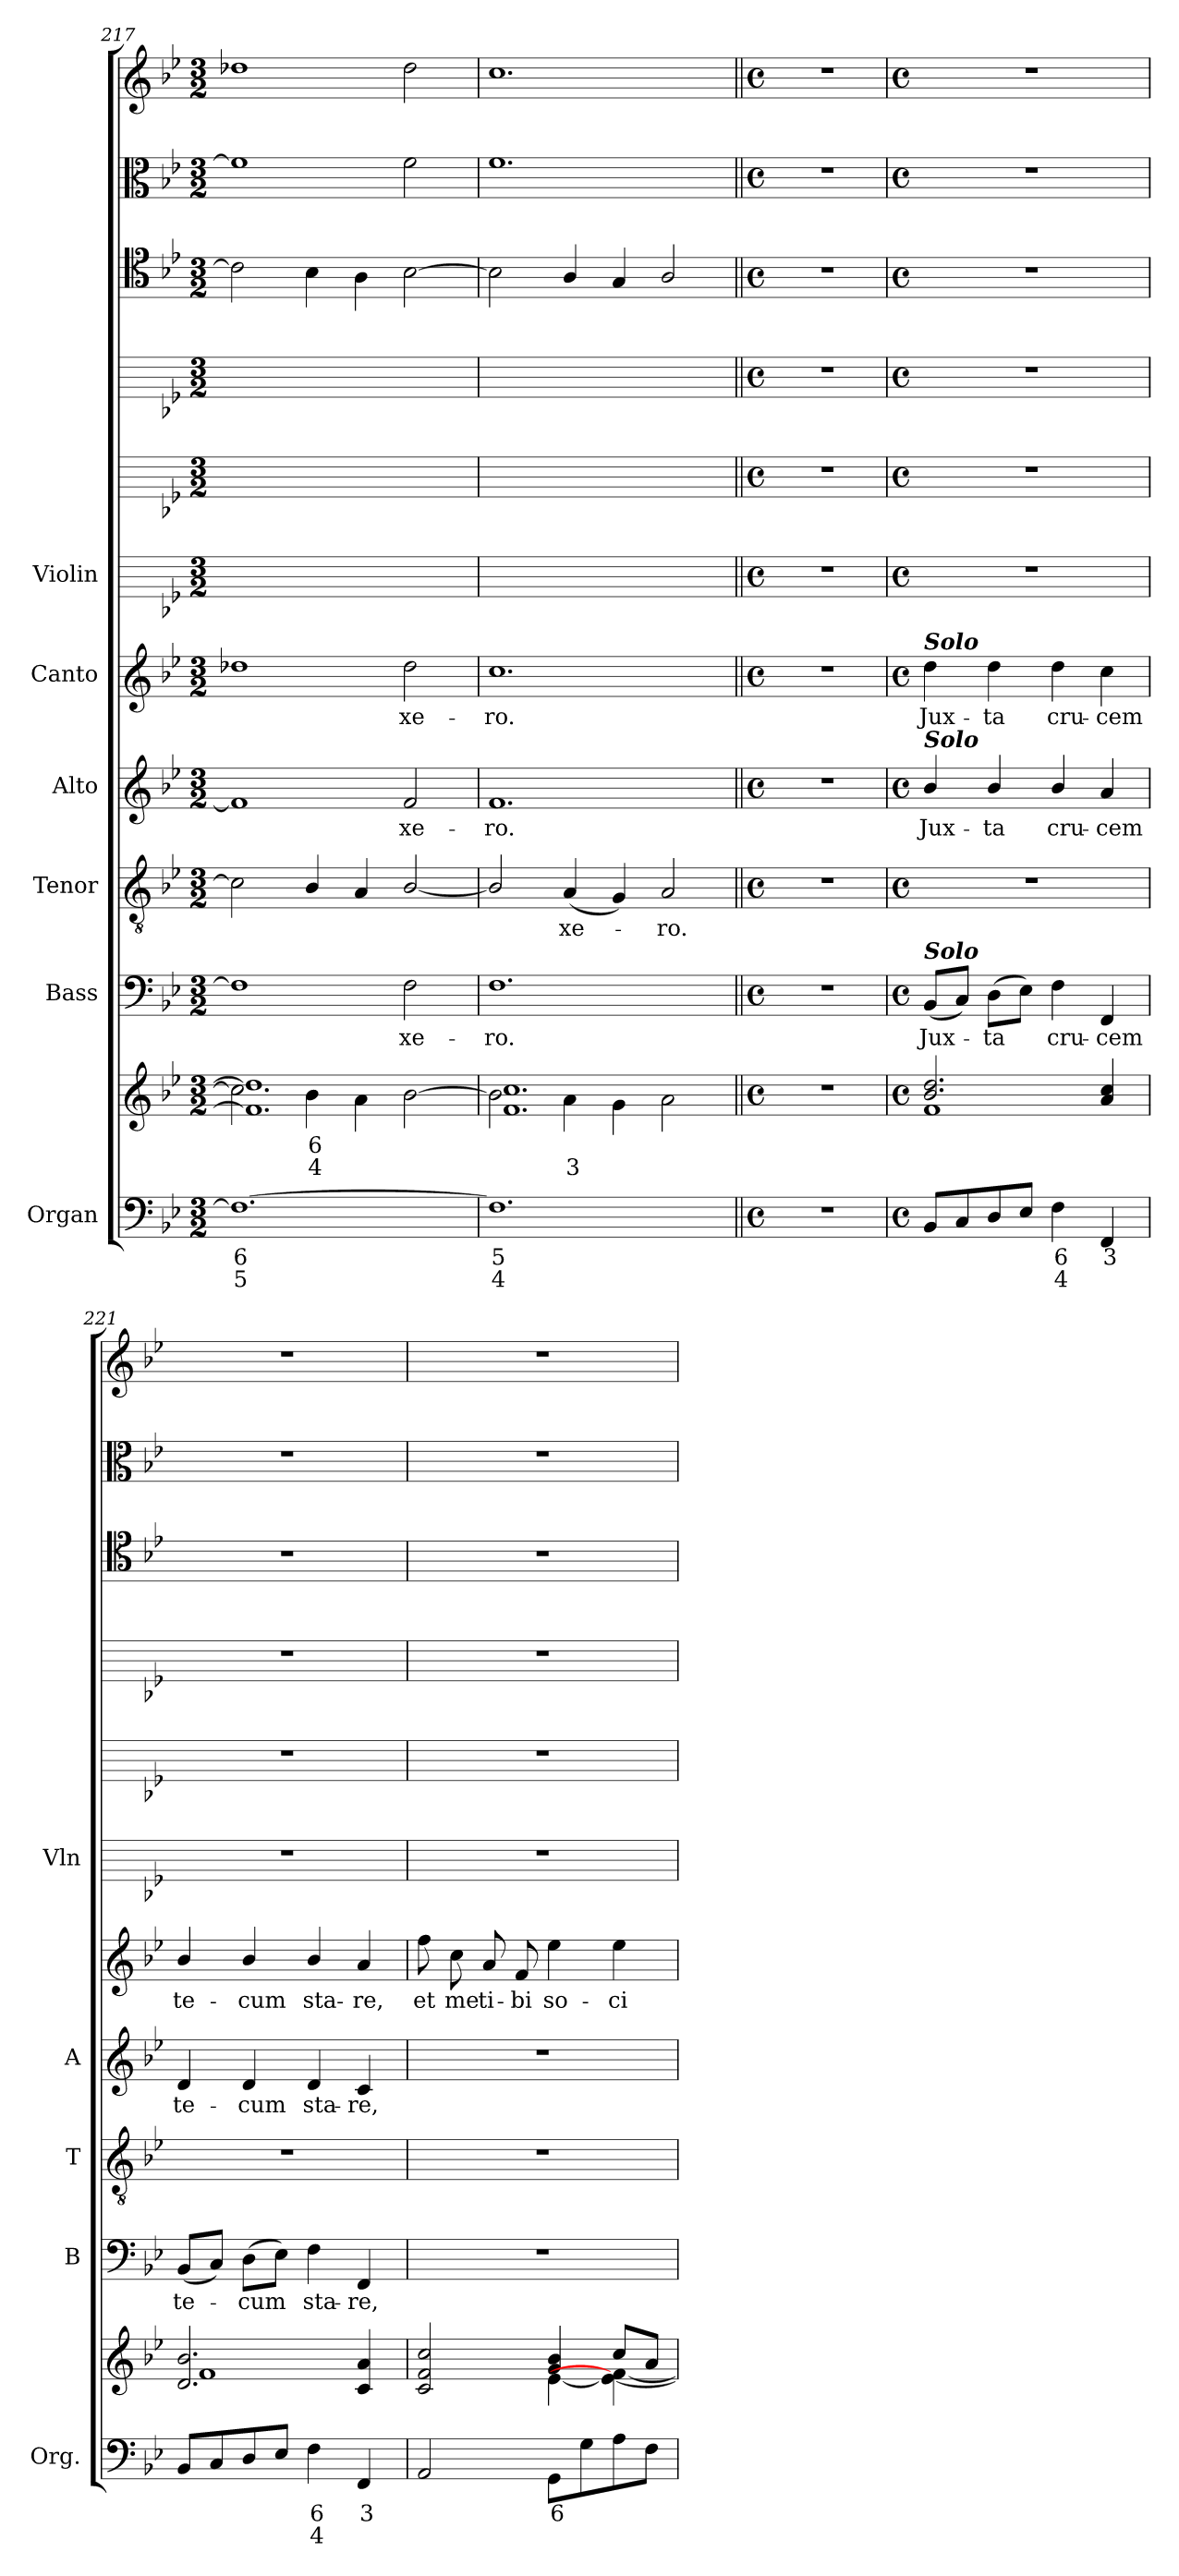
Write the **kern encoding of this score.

**kern	**text	**text	**kern	**text	**text	**kern	**text	**kern	**text	**kern	**text	**kern	**text	**kern	**kern	**kern	**kern	**kern	**kern
*part6	*part6	*part6	*part6	*part6	*part6	*part5	*part5	*part4	*part4	*part3	*part3	*part2	*part2	*part1	*part1	*part1	*part1	*part1	*part1
*staff12	*staff12	*staff12	*staff11	*staff11	*staff11	*staff10	*staff10	*staff9	*staff9	*staff8	*staff8	*staff7	*staff7	*staff6	*staff5	*staff4	*staff3	*staff2	*staff1
*I"Organ	*	*	*	*	*	*I"Bass	*	*I"Tenor	*	*I"Alto	*	*I"Canto	*	*I"Violin	*	*	*	*	*
*I'Org.	*	*	*	*	*	*I'B	*	*I'T	*	*I'A	*	*	*	*I'Vln	*	*	*	*	*
*clefF4	*	*	*clefG2	*	*	*clefF4	*	*clefGv2	*	*clefG2	*	*clefG2	*	*	*	*	*clefC4	*clefC3	*clefG2
*k[b-e-]	*	*	*k[b-e-]	*	*	*k[b-e-]	*	*k[b-e-]	*	*k[b-e-]	*	*k[b-e-]	*	*k[b-e-]	*k[b-e-]	*k[b-e-]	*k[b-e-]	*k[b-e-]	*k[b-e-]
*B-:	*	*	*B-:	*	*	*B-:	*	*B-:	*	*B-:	*	*B-:	*	*B-:	*B-:	*B-:	*B-:	*B-:	*B-:
*M3/2	*	*	*M3/2	*	*	*M3/2	*	*M3/2	*	*M3/2	*	*M3/2	*	*M3/2	*M3/2	*M3/2	*M3/2	*M3/2	*M3/2
=217	=217	=217	=217	=217	=217	=217	=217	=217	=217	=217	=217	=217	=217	=217	=217	=217	=217	=217	=217
*	*	*	*^	*	*	*	*	*	*	*	*	*	*	*	*	*	*	*	*
*	*	*	*	*^	*	*	*	*	*	*	*	*	*	*	*	*	*	*	*	*
!	!LO:LY:b	!LO:LY:b	!	!	!LO:N:vis=1	!	!	!	!	!	!	!	!	!	!	!	!	!	!	!	!
1.F_	6	5	2cc\]	1.f\] 1.dd-\]	1.ryy	.	.	1F]	.	2c]	.	1f]	.	1dd-X	.	1.ryy	1.ryy	1.ryy	2c]	1f]	1dd-X
!	!	!	!	!	!	!LO:LY:b	!LO:LY:b	!	!	!	!	!	!	!	!	!	!	!	!	!	!
.	.	.	4b-\	.	.	6	4	.	.	4B-/	.	.	.	.	.	.	.	.	4B-	.	.
.	.	.	4a\	.	.	.	.	.	.	4A	.	.	.	.	.	.	.	.	4A	.	.
!	!	!	!	!	!	!	!	!	!LO:LY:b	!	!	!	!LO:LY:b	!	!LO:LY:b	!	!	!	!	!	!
.	.	.	[2b-\	.	.	.	.	2F	xe-	[2B-/	.	2f	xe-	2dd-	xe-	.	.	.	[2B-	2f	2dd-
=218	=218	=218	=218	=218	=218	=218	=218	=218	=218	=218	=218	=218	=218	=218	=218	=218	=218	=218	=218	=218	=218
!	!LO:LY:b	!LO:LY:b	!	!	!LO:N:vis=1	!	!	!	!LO:LY:b	!	!	!	!LO:LY:b	!	!LO:LY:b	!	!	!	!	!	!
1.F]	5	4	2b-\]	1.f\ 1.cc\	1.ryy	.	.	1.F	-ro.	2B-/]	.	1.f	-ro.	1.cc	-ro.	1.ryy	1.ryy	1.ryy	2B-]	1.f	1.cc
!	!	!	!	!	!	!	!LO:LY:b	!	!	!	!LO:LY:b	!	!	!	!	!	!	!	!	!	!
.	.	.	4a\	.	.	.	3	.	.	(<4A	xe-	.	.	.	.	.	.	.	4A/	.	.
.	.	.	4g\	.	.	.	.	.	.	4G)	.	.	.	.	.	.	.	.	4G	.	.
!	!	!	!	!	!	!	!	!	!	!	!LO:LY:b	!	!	!	!	!	!	!	!	!	!
.	.	.	2a\	.	.	.	.	.	.	2A	ro.	.	.	.	.	.	.	.	2A/	.	.
*	*	*	*v	*v	*v	*	*	*	*	*	*	*	*	*	*	*	*	*	*	*	*
=219||	=219||	=219||	=219||	=219||	=219||	=219||	=219||	=219||	=219||	=219||	=219||	=219||	=219||	=219||	=219||	=219||	=219||	=219||	=219||
*M4/4	*	*	*M4/4	*	*	*M4/4	*	*M4/4	*	*M4/4	*	*M4/4	*	*M4/4	*M4/4	*M4/4	*M4/4	*M4/4	*M4/4
*met(c)	*	*	*met(c)	*	*	*met(c)	*	*met(c)	*	*met(c)	*	*met(c)	*	*met(c)	*met(c)	*met(c)	*met(c)	*met(c)	*met(c)
1r	.	.	1r	.	.	1r	.	1r	.	1r	.	1r	.	1r	1r	1r	1r	1r	1r
!!LO:LB:g=z
=220	=220	=220	=220	=220	=220	=220	=220	=220	=220	=220	=220	=220	=220	=220	=220	=220	=220	=220	=220
*M4/4	*	*	*M4/4	*	*	*M4/4	*	*M4/4	*	*M4/4	*	*M4/4	*	*M4/4	*M4/4	*M4/4	*M4/4	*M4/4	*M4/4
*met(c)	*	*	*met(c)	*	*	*met(c)	*	*met(c)	*	*met(c)	*	*met(c)	*	*met(c)	*met(c)	*met(c)	*met(c)	*met(c)	*met(c)
*	*	*	*^	*	*	*	*	*	*	*	*	*	*	*	*	*	*	*	*
*	*	*	*	*^	*	*	*	*	*	*	*	*	*	*	*	*	*	*	*	*
!	!	!	!	!	!	!	!	!	!	!	!	!	!	!LO:TX:a:Bi:t=Solo	!	!	!	!	!	!	!
!	!	!	!	!	!	!	!	!	!	!	!	!LO:TX:a:Bi:t=Solo	!	!	!	!	!	!	!	!	!
!	!	!	!	!	!	!	!	!LO:TX:a:Bi:t=Solo	!	!	!	!	!	!	!	!	!	!	!	!	!
!	!	!	!	!	!	!	!	!	!LO:LY:b	!	!	!	!LO:LY:b	!	!LO:LY:b	!	!	!	!	!	!
8BB-L	.	.	2.b-/ 2.dd/	1f\	1ryy	.	.	(<8BB-L	Jux-	1r	.	4b-/	Jux-	4dd	Jux-	1r	1r	1r	1r	1r	1r
8C	.	.	.	.	.	.	.	8CJ)	.	.	.	.	.	.	.	.	.	.	.	.	.
!	!	!	!	!	!	!	!	!	!LO:LY:b	!	!	!	!LO:LY:b	!	!LO:LY:b	!	!	!	!	!	!
8D	.	.	.	.	.	.	.	(>8DL	ta	.	.	4b-/	-ta	4dd	-ta	.	.	.	.	.	.
8E-J	.	.	.	.	.	.	.	8E-J)	.	.	.	.	.	.	.	.	.	.	.	.	.
!	!LO:LY:b	!LO:LY:b	!	!	!	!	!	!	!LO:LY:b	!	!	!	!LO:LY:b	!	!LO:LY:b	!	!	!	!	!	!
4F	6	4	.	.	.	.	.	4F	cru-	.	.	4b-/	cru-	4dd	cru-	.	.	.	.	.	.
!	!LO:LY:b	!	!	!	!	!	!	!	!LO:LY:b	!	!	!	!LO:LY:b	!	!LO:LY:b	!	!	!	!	!	!
4FF	3	.	4a/ 4cc/	.	.	.	.	4FF	-cem	.	.	4a	-cem	4cc	-cem	.	.	.	.	.	.
=221	=221	=221	=221	=221	=221	=221	=221	=221	=221	=221	=221	=221	=221	=221	=221	=221	=221	=221	=221	=221	=221
!	!	!	!	!	!	!	!	!	!LO:LY:b	!	!	!	!LO:LY:b	!	!LO:LY:b	!	!	!	!	!	!
8BB-L	.	.	2.d/ 2.b-/	1f\	1ryy	.	.	(<8BB-L	te-	1r	.	4d	te-	4b-/	te-	1r	1r	1r	1r	1r	1r
8C	.	.	.	.	.	.	.	8CJ)	.	.	.	.	.	.	.	.	.	.	.	.	.
!	!	!	!	!	!	!	!	!	!LO:LY:b	!	!	!	!LO:LY:b	!	!LO:LY:b	!	!	!	!	!	!
8D	.	.	.	.	.	.	.	(>8DL	cum	.	.	4d	-cum	4b-/	-cum	.	.	.	.	.	.
8E-J	.	.	.	.	.	.	.	8E-J)	.	.	.	.	.	.	.	.	.	.	.	.	.
!	!LO:LY:b	!LO:LY:b	!	!	!	!	!	!	!LO:LY:b	!	!	!	!LO:LY:b	!	!LO:LY:b	!	!	!	!	!	!
4F	6	4	.	.	.	.	.	4F	sta-	.	.	4d	sta-	4b-/	sta-	.	.	.	.	.	.
!	!LO:LY:b	!	!	!	!	!	!	!	!LO:LY:b	!	!	!	!LO:LY:b	!	!LO:LY:b	!	!	!	!	!	!
4FF	3	.	4c/ 4a/	.	.	.	.	4FF	-re,	.	.	4c	-re,	4a	-re,	.	.	.	.	.	.
=222	=222	=222	=222	=222	=222	=222	=222	=222	=222	=222	=222	=222	=222	=222	=222	=222	=222	=222	=222	=222	=222
!	!	!	!	!	!	!	!	!	!	!	!	!	!	!	!LO:LY:b	!	!	!	!	!	!
2AA	.	.	2c/ 2f/ 2cc/	2ryy	1ryy	.	.	1r	.	1r	.	1r	.	8ff	et	1r	1r	1r	1r	1r	1r
!	!	!	!	!	!	!	!	!	!	!	!	!	!	!	!LO:LY:b	!	!	!	!	!	!
.	.	.	.	.	.	.	.	.	.	.	.	.	.	8cc	me	.	.	.	.	.	.
!	!	!	!	!	!	!	!	!	!	!	!	!	!	!	!LO:LY:b	!	!	!	!	!	!
.	.	.	.	.	.	.	.	.	.	.	.	.	.	8a	ti-	.	.	.	.	.	.
!	!	!	!	!	!	!	!	!	!	!	!	!	!	!	!LO:LY:b	!	!	!	!	!	!
.	.	.	.	.	.	.	.	.	.	.	.	.	.	8f	-bi	.	.	.	.	.	.
!	!LO:LY:b	!	!	!	!	!	!	!	!	!	!	!	!	!	!LO:LY:b	!	!	!	!	!	!
8GGL	6	.	4g/ 4b-/	[4e-\	.	.	.	.	.	.	.	.	.	4ee-	so-	.	.	.	.	.	.
8G	.	.	.	.	.	.	.	.	.	.	.	.	.	.	.	.	.	.	.	.	.
!	!	!	!	!	!	!	!	!	!	!	!	!	!	!	!LO:LY:b	!	!	!	!	!	!
8A	.	.	8cc/L	4e-\_ 4f\_	.	.	.	.	.	.	.	.	.	4ee-	-ci-	.	.	.	.	.	.
8FJ	.	.	8a/J	.	.	.	.	.	.	.	.	.	.	.	.	.	.	.	.	.	.
*	*	*	*v	*v	*v	*	*	*	*	*	*	*	*	*	*	*	*	*	*	*	*
=	=	=	=	=	=	=	=	=	=	=	=	=	=	=	=	=	=	=	=
*-	*-	*-	*-	*-	*-	*-	*-	*-	*-	*-	*-	*-	*-	*-	*-	*-	*-	*-	*-
